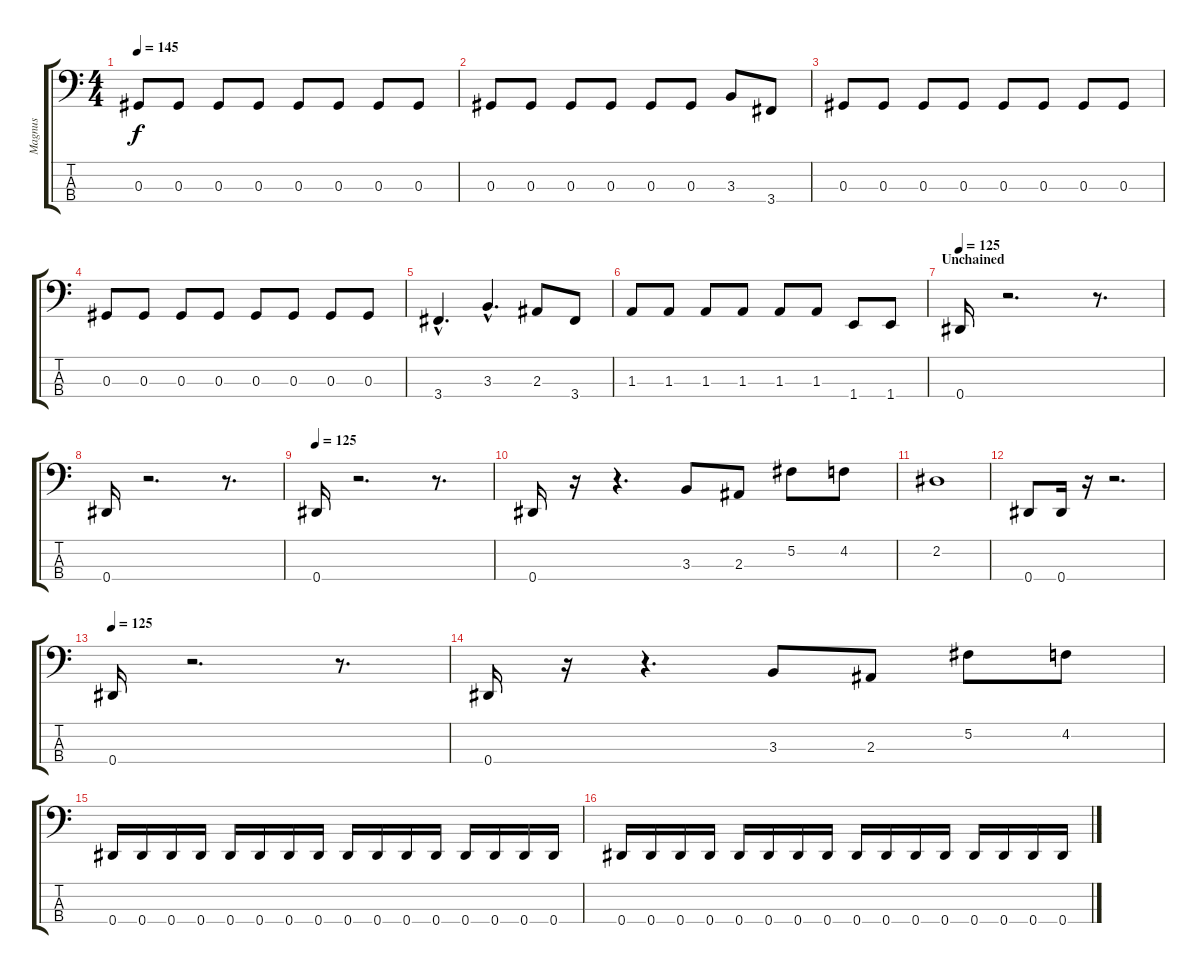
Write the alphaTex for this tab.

\track ("Magnus" "Magnus") {instrument electricbassfinger}
\staff {score tabs}
\tuning (Gb2 Db2 Ab1 Eb1) {hide}
\ts (4 4)
\tempo 145
\clef f4
\ks c
0.3.8{dy f} 0.3.8 0.3.8 0.3.8 0.3.8 0.3.8 0.3.8 0.3.8 |
0.3.8 0.3.8 0.3.8 0.3.8 0.3.8 0.3.8 3.3.8 3.4.8 |
0.3.8 0.3.8 0.3.8 0.3.8 0.3.8 0.3.8 0.3.8 0.3.8 |
0.3.8 0.3.8 0.3.8 0.3.8 0.3.8 0.3.8 0.3.8 0.3.8 |
3.4{hac}.4{d} 3.3{hac}.4{d} 2.3.8 3.4.8 |
1.3.8 1.3.8 1.3.8 1.3.8 1.3.8 1.3.8 1.4.8 1.4.8 |
\section ("" "Unchained")
\tempo 125
0.4.16 r.2{d} r.8{d} |
0.4.16 r.2{d} r.8{d} |
\tempo 125
0.4.16 r.2{d} r.8{d} |
0.4.16 r.16 r.4{d} 3.3.8 2.3.8 5.2.8 4.2.8 |
2.2.1 |
0.4.8 0.4.16 r.16 r.2{d} |
\tempo 125
0.4.16 r.2{d} r.8{d} |
0.4.16 r.16 r.4{d} 3.3.8 2.3.8 5.2.8 4.2.8 |
0.4.16 0.4.16 0.4.16 0.4.16 0.4.16 0.4.16 0.4.16 0.4.16 0.4.16 0.4.16 0.4.16 0.4.16 0.4.16 0.4.16 0.4.16 0.4.16 |
0.4.16 0.4.16 0.4.16 0.4.16 0.4.16 0.4.16 0.4.16 0.4.16 0.4.16 0.4.16 0.4.16 0.4.16 0.4.16 0.4.16 0.4.16 0.4.16
